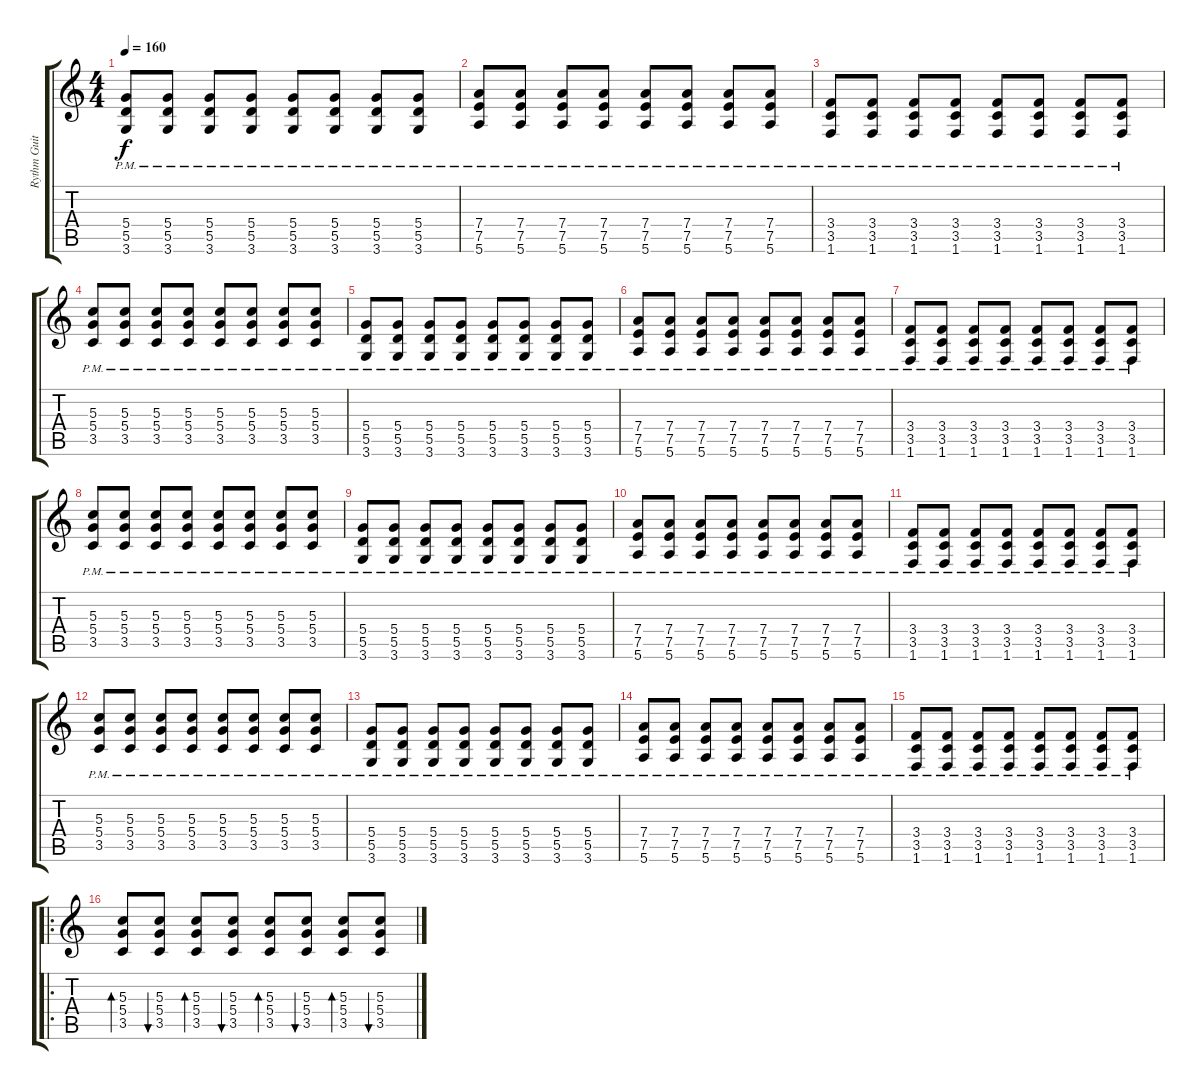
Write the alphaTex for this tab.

\track ("Rythm Guitar" "Rythm Guit") {instrument distortionguitar}
\staff {score tabs}
\tuning (E4 B3 G3 D3 A2 E2) {hide}
\ts (4 4)
\tempo 160
\clef g2
\ks c
(5.4{pm} 5.5{pm} 3.6{pm}).8{dy f} (5.4{pm} 5.5{pm} 3.6{pm}).8 (5.4{pm} 5.5{pm} 3.6{pm}).8 (5.4{pm} 5.5{pm} 3.6{pm}).8 (5.4{pm} 5.5{pm} 3.6{pm}).8 (5.4{pm} 5.5{pm} 3.6{pm}).8 (5.4{pm} 5.5{pm} 3.6{pm}).8 (5.4{pm} 5.5{pm} 3.6{pm}).8 |
(7.4{pm} 7.5{pm} 5.6{pm}).8 (7.4{pm} 7.5{pm} 5.6{pm}).8 (7.4{pm} 7.5{pm} 5.6{pm}).8 (7.4{pm} 7.5{pm} 5.6{pm}).8 (7.4{pm} 7.5{pm} 5.6{pm}).8 (7.4{pm} 7.5{pm} 5.6{pm}).8 (7.4{pm} 7.5{pm} 5.6{pm}).8 (7.4{pm} 7.5{pm} 5.6{pm}).8 |
(3.4{pm} 3.5{pm} 1.6{pm}).8 (3.4{pm} 3.5{pm} 1.6{pm}).8 (3.4{pm} 3.5{pm} 1.6{pm}).8 (3.4{pm} 3.5{pm} 1.6{pm}).8 (3.4{pm} 3.5{pm} 1.6{pm}).8 (3.4{pm} 3.5{pm} 1.6{pm}).8 (3.4{pm} 3.5{pm} 1.6{pm}).8 (3.4{pm} 3.5{pm} 1.6{pm}).8 |
(5.3{pm} 5.4{pm} 3.5{pm}).8 (5.3{pm} 5.4{pm} 3.5{pm}).8 (5.3{pm} 5.4{pm} 3.5{pm}).8 (5.3{pm} 5.4{pm} 3.5{pm}).8 (5.3{pm} 5.4{pm} 3.5{pm}).8 (5.3{pm} 5.4{pm} 3.5{pm}).8 (5.3{pm} 5.4{pm} 3.5{pm}).8 (5.3{pm} 5.4{pm} 3.5{pm}).8 |
(5.4{pm} 5.5{pm} 3.6{pm}).8 (5.4{pm} 5.5{pm} 3.6{pm}).8 (5.4{pm} 5.5{pm} 3.6{pm}).8 (5.4{pm} 5.5{pm} 3.6{pm}).8 (5.4{pm} 5.5{pm} 3.6{pm}).8 (5.4{pm} 5.5{pm} 3.6{pm}).8 (5.4{pm} 5.5{pm} 3.6{pm}).8 (5.4{pm} 5.5{pm} 3.6{pm}).8 |
(7.4{pm} 7.5{pm} 5.6{pm}).8 (7.4{pm} 7.5{pm} 5.6{pm}).8 (7.4{pm} 7.5{pm} 5.6{pm}).8 (7.4{pm} 7.5{pm} 5.6{pm}).8 (7.4{pm} 7.5{pm} 5.6{pm}).8 (7.4{pm} 7.5{pm} 5.6{pm}).8 (7.4{pm} 7.5{pm} 5.6{pm}).8 (7.4{pm} 7.5{pm} 5.6{pm}).8 |
(3.4{pm} 3.5{pm} 1.6{pm}).8 (3.4{pm} 3.5{pm} 1.6{pm}).8 (3.4{pm} 3.5{pm} 1.6{pm}).8 (3.4{pm} 3.5{pm} 1.6{pm}).8 (3.4{pm} 3.5{pm} 1.6{pm}).8 (3.4{pm} 3.5{pm} 1.6{pm}).8 (3.4{pm} 3.5{pm} 1.6{pm}).8 (3.4{pm} 3.5{pm} 1.6{pm}).8 |
(5.3{pm} 5.4{pm} 3.5{pm}).8 (5.3{pm} 5.4{pm} 3.5{pm}).8 (5.3{pm} 5.4{pm} 3.5{pm}).8 (5.3{pm} 5.4{pm} 3.5{pm}).8 (5.3{pm} 5.4{pm} 3.5{pm}).8 (5.3{pm} 5.4{pm} 3.5{pm}).8 (5.3{pm} 5.4{pm} 3.5{pm}).8 (5.3{pm} 5.4{pm} 3.5{pm}).8 |
(5.4{pm} 5.5{pm} 3.6{pm}).8 (5.4{pm} 5.5{pm} 3.6{pm}).8 (5.4{pm} 5.5{pm} 3.6{pm}).8 (5.4{pm} 5.5{pm} 3.6{pm}).8 (5.4{pm} 5.5{pm} 3.6{pm}).8 (5.4{pm} 5.5{pm} 3.6{pm}).8 (5.4{pm} 5.5{pm} 3.6{pm}).8 (5.4{pm} 5.5{pm} 3.6{pm}).8 |
(7.4{pm} 7.5{pm} 5.6{pm}).8 (7.4{pm} 7.5{pm} 5.6{pm}).8 (7.4{pm} 7.5{pm} 5.6{pm}).8 (7.4{pm} 7.5{pm} 5.6{pm}).8 (7.4{pm} 7.5{pm} 5.6{pm}).8 (7.4{pm} 7.5{pm} 5.6{pm}).8 (7.4{pm} 7.5{pm} 5.6{pm}).8 (7.4{pm} 7.5{pm} 5.6{pm}).8 |
(3.4{pm} 3.5{pm} 1.6{pm}).8 (3.4{pm} 3.5{pm} 1.6{pm}).8 (3.4{pm} 3.5{pm} 1.6{pm}).8 (3.4{pm} 3.5{pm} 1.6{pm}).8 (3.4{pm} 3.5{pm} 1.6{pm}).8 (3.4{pm} 3.5{pm} 1.6{pm}).8 (3.4{pm} 3.5{pm} 1.6{pm}).8 (3.4{pm} 3.5{pm} 1.6{pm}).8 |
(5.3{pm} 5.4{pm} 3.5{pm}).8 (5.3{pm} 5.4{pm} 3.5{pm}).8 (5.3{pm} 5.4{pm} 3.5{pm}).8 (5.3{pm} 5.4{pm} 3.5{pm}).8 (5.3{pm} 5.4{pm} 3.5{pm}).8 (5.3{pm} 5.4{pm} 3.5{pm}).8 (5.3{pm} 5.4{pm} 3.5{pm}).8 (5.3{pm} 5.4{pm} 3.5{pm}).8 |
(5.4{pm} 5.5{pm} 3.6{pm}).8 (5.4{pm} 5.5{pm} 3.6{pm}).8 (5.4{pm} 5.5{pm} 3.6{pm}).8 (5.4{pm} 5.5{pm} 3.6{pm}).8 (5.4{pm} 5.5{pm} 3.6{pm}).8 (5.4{pm} 5.5{pm} 3.6{pm}).8 (5.4{pm} 5.5{pm} 3.6{pm}).8 (5.4{pm} 5.5{pm} 3.6{pm}).8 |
(7.4{pm} 7.5{pm} 5.6{pm}).8 (7.4{pm} 7.5{pm} 5.6{pm}).8 (7.4{pm} 7.5{pm} 5.6{pm}).8 (7.4{pm} 7.5{pm} 5.6{pm}).8 (7.4{pm} 7.5{pm} 5.6{pm}).8 (7.4{pm} 7.5{pm} 5.6{pm}).8 (7.4{pm} 7.5{pm} 5.6{pm}).8 (7.4{pm} 7.5{pm} 5.6{pm}).8 |
(3.4{pm} 3.5{pm} 1.6{pm}).8 (3.4{pm} 3.5{pm} 1.6{pm}).8 (3.4{pm} 3.5{pm} 1.6{pm}).8 (3.4{pm} 3.5{pm} 1.6{pm}).8 (3.4{pm} 3.5{pm} 1.6{pm}).8 (3.4{pm} 3.5{pm} 1.6{pm}).8 (3.4{pm} 3.5{pm} 1.6{pm}).8 (3.4{pm} 3.5{pm} 1.6{pm}).8 |
\ro
(5.3 5.4 3.5).8{bd 30 instrument distortionguitar} (5.3 5.4 3.5).8{bu 30} (5.3 5.4 3.5).8{bd 30} (5.3 5.4 3.5).8{bu 30} (5.3 5.4 3.5).8{bd 30} (5.3 5.4 3.5).8{bu 30} (5.3 5.4 3.5).8{bd 30} (5.3 5.4 3.5).8{bu 30}
